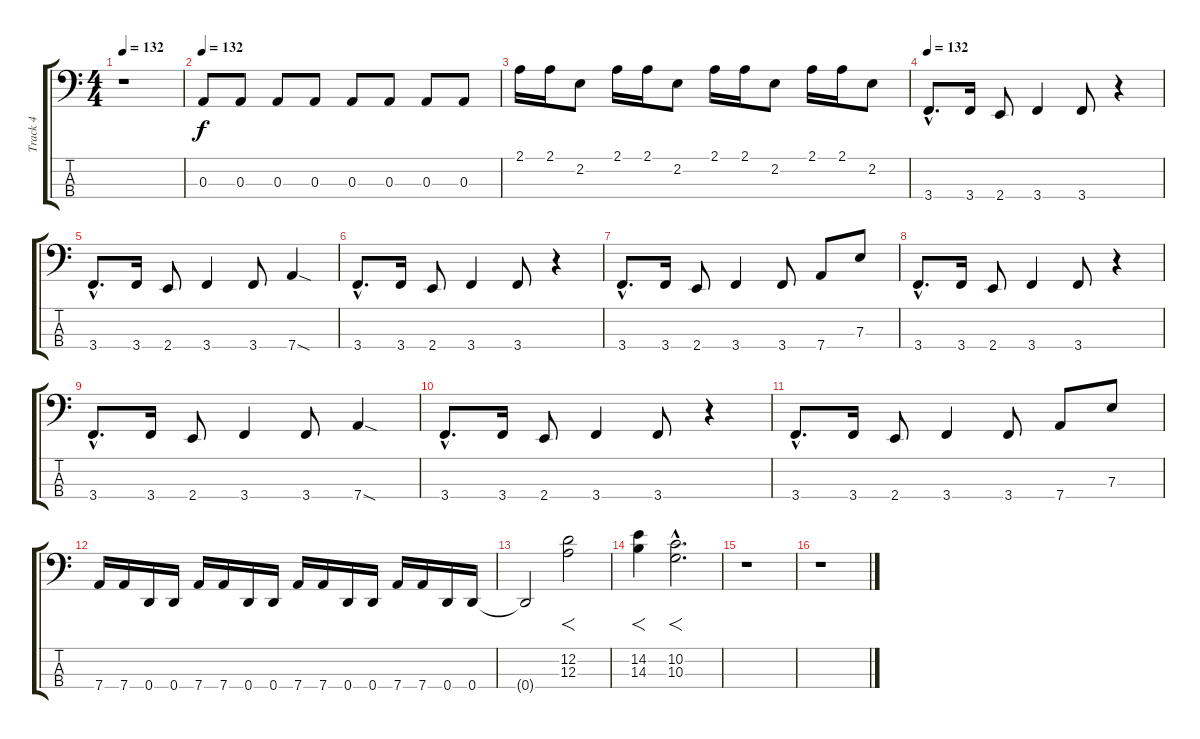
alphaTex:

\track ("Track 4" "Track 4") {instrument electricbasspick}
\staff {score tabs}
\tuning (G2 D2 A1 D1) {hide}
\ts (4 4)
\tempo 132
\clef f4
\ks c
r.1{dy f} |
\tempo 132
0.3.8 0.3.8 0.3.8 0.3.8 0.3.8 0.3.8 0.3.8 0.3.8 |
2.1.16 2.1.16 2.2.8 2.1.16 2.1.16 2.2.8 2.1.16 2.1.16 2.2.8 2.1.16 2.1.16 2.2.8 |
\tempo 132
3.4{hac}.8{d} 3.4.16 2.4.8 3.4.4 3.4.8 r.4 |
3.4{hac}.8{d} 3.4.16 2.4.8 3.4.4 3.4.8 7.4{sod}.4 |
3.4{hac}.8{d} 3.4.16 2.4.8 3.4.4 3.4.8 r.4 |
3.4{hac}.8{d} 3.4.16 2.4.8 3.4.4 3.4.8 7.4.8 7.3.8 |
3.4{hac}.8{d} 3.4.16 2.4.8 3.4.4 3.4.8 r.4 |
3.4{hac}.8{d} 3.4.16 2.4.8 3.4.4 3.4.8 7.4{sod}.4 |
3.4{hac}.8{d} 3.4.16 2.4.8 3.4.4 3.4.8 r.4 |
3.4{hac}.8{d} 3.4.16 2.4.8 3.4.4 3.4.8 7.4.8 7.3.8 |
7.4.16 7.4.16 0.4.16 0.4.16 7.4.16 7.4.16 0.4.16 0.4.16 7.4.16 7.4.16 0.4.16 0.4.16 7.4.16 7.4.16 0.4.16 0.4.16 |
0.4{t}.2 (12.2 12.3).2{f} |
(14.2 14.3).4{f} (10.2{hac} 10.3{hac}).2{f d} |
r.1 |
r.1
